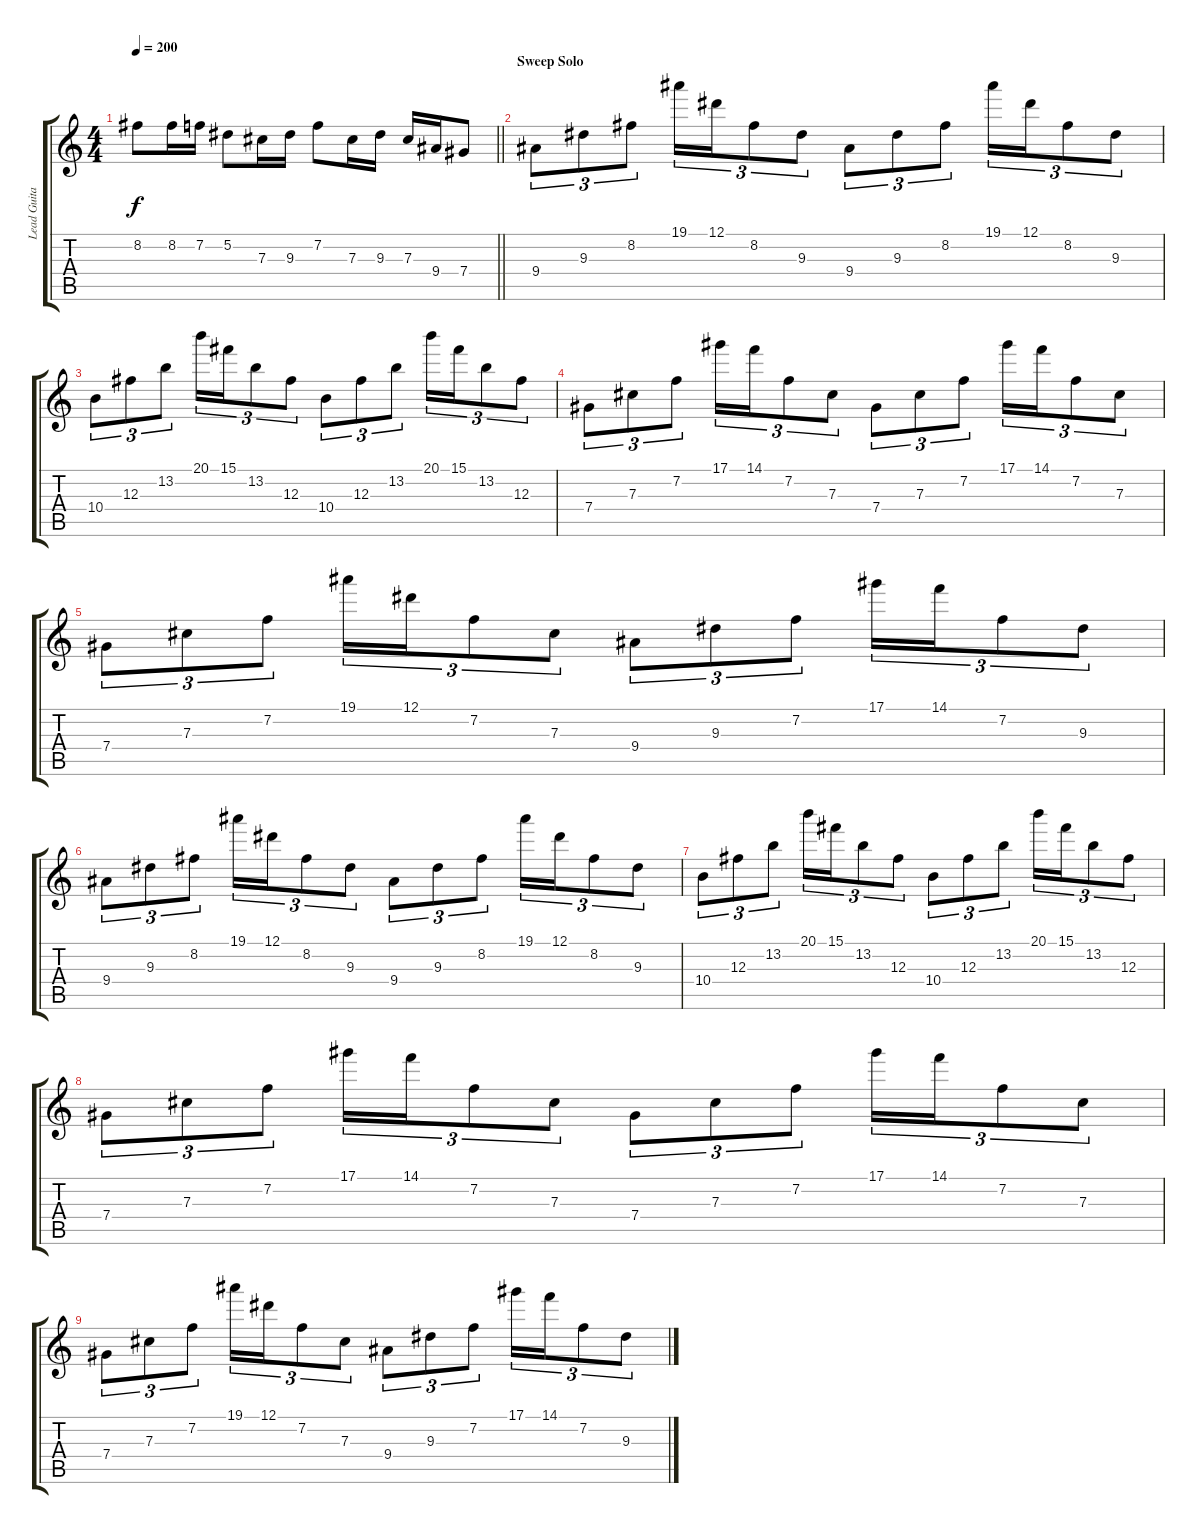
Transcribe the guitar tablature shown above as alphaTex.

\track ("Lead Guitar" "Lead Guita") {instrument distortionguitar}
\staff {score tabs}
\tuning (Eb4 Bb3 Gb3 Db3 Ab2 Db2) {hide}
\ts (4 4)
\tempo 200
\clef g2
\barLineRight lightlight
\ks c
8.2{t}.8{dy f} 8.2.16 7.2.16 5.2.8 7.3.16 9.3.16 7.2.8 7.3.16 9.3.16 7.3.16 9.4.16 7.4.8 |
\section ("" "Sweep Solo")
9.4.8{tu (3 2)} 9.3.8{tu (3 2)} 8.2.8{tu (3 2)} 19.1.16{tu (3 2)} 12.1.16{tu (3 2)} 8.2.8{tu (3 2)} 9.3.8{tu (3 2)} 9.4.8{tu (3 2)} 9.3.8{tu (3 2)} 8.2.8{tu (3 2)} 19.1.16{tu (3 2)} 12.1.16{tu (3 2)} 8.2.8{tu (3 2)} 9.3.8{tu (3 2)} |
10.4.8{tu (3 2)} 12.3.8{tu (3 2)} 13.2.8{tu (3 2)} 20.1.16{tu (3 2)} 15.1.16{tu (3 2)} 13.2.8{tu (3 2)} 12.3.8{tu (3 2)} 10.4.8{tu (3 2)} 12.3.8{tu (3 2)} 13.2.8{tu (3 2)} 20.1.16{tu (3 2)} 15.1.16{tu (3 2)} 13.2.8{tu (3 2)} 12.3.8{tu (3 2)} |
7.4.8{tu (3 2)} 7.3.8{tu (3 2)} 7.2.8{tu (3 2)} 17.1.16{tu (3 2)} 14.1.16{tu (3 2)} 7.2.8{tu (3 2)} 7.3.8{tu (3 2)} 7.4.8{tu (3 2)} 7.3.8{tu (3 2)} 7.2.8{tu (3 2)} 17.1.16{tu (3 2)} 14.1.16{tu (3 2)} 7.2.8{tu (3 2)} 7.3.8{tu (3 2)} |
7.4.8{tu (3 2)} 7.3.8{tu (3 2)} 7.2.8{tu (3 2)} 19.1.16{tu (3 2)} 12.1.16{tu (3 2)} 7.2.8{tu (3 2)} 7.3.8{tu (3 2)} 9.4.8{tu (3 2)} 9.3.8{tu (3 2)} 7.2.8{tu (3 2)} 17.1.16{tu (3 2)} 14.1.16{tu (3 2)} 7.2.8{tu (3 2)} 9.3.8{tu (3 2)} |
9.4.8{tu (3 2)} 9.3.8{tu (3 2)} 8.2.8{tu (3 2)} 19.1.16{tu (3 2)} 12.1.16{tu (3 2)} 8.2.8{tu (3 2)} 9.3.8{tu (3 2)} 9.4.8{tu (3 2)} 9.3.8{tu (3 2)} 8.2.8{tu (3 2)} 19.1.16{tu (3 2)} 12.1.16{tu (3 2)} 8.2.8{tu (3 2)} 9.3.8{tu (3 2)} |
10.4.8{tu (3 2)} 12.3.8{tu (3 2)} 13.2.8{tu (3 2)} 20.1.16{tu (3 2)} 15.1.16{tu (3 2)} 13.2.8{tu (3 2)} 12.3.8{tu (3 2)} 10.4.8{tu (3 2)} 12.3.8{tu (3 2)} 13.2.8{tu (3 2)} 20.1.16{tu (3 2)} 15.1.16{tu (3 2)} 13.2.8{tu (3 2)} 12.3.8{tu (3 2)} |
7.4.8{tu (3 2)} 7.3.8{tu (3 2)} 7.2.8{tu (3 2)} 17.1.16{tu (3 2)} 14.1.16{tu (3 2)} 7.2.8{tu (3 2)} 7.3.8{tu (3 2)} 7.4.8{tu (3 2)} 7.3.8{tu (3 2)} 7.2.8{tu (3 2)} 17.1.16{tu (3 2)} 14.1.16{tu (3 2)} 7.2.8{tu (3 2)} 7.3.8{tu (3 2)} |
7.4.8{tu (3 2)} 7.3.8{tu (3 2)} 7.2.8{tu (3 2)} 19.1.16{tu (3 2)} 12.1.16{tu (3 2)} 7.2.8{tu (3 2)} 7.3.8{tu (3 2)} 9.4.8{tu (3 2)} 9.3.8{tu (3 2)} 7.2.8{tu (3 2)} 17.1.16{tu (3 2)} 14.1.16{tu (3 2)} 7.2.8{tu (3 2)} 9.3.8{tu (3 2)}
